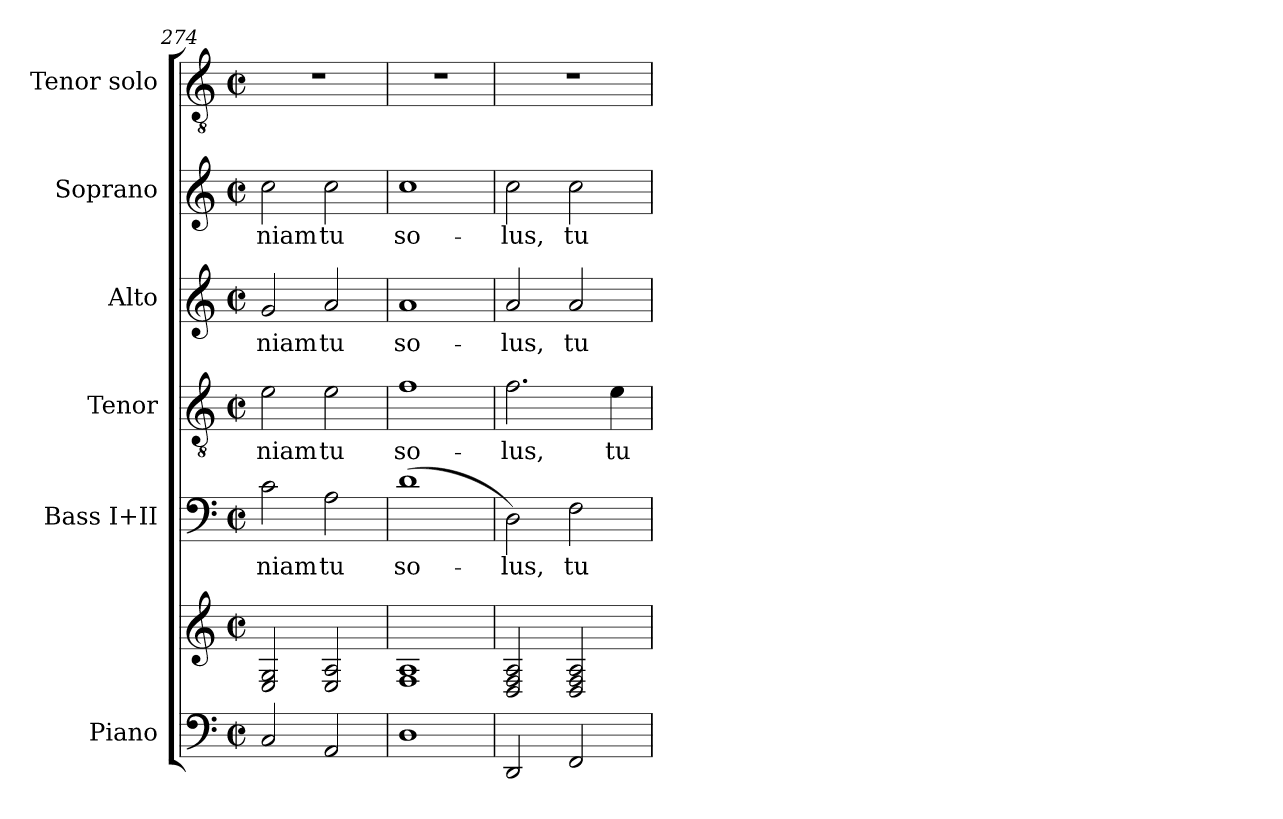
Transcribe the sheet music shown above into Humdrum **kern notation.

**kern	**kern	**kern	**text	**kern	**text	**kern	**text	**kern	**text	**kern
*part6	*part6	*part5	*part5	*part4	*part4	*part3	*part3	*part2	*part2	*part1
*staff7	*staff6	*staff5	*staff5	*staff4	*staff4	*staff3	*staff3	*staff2	*staff2	*staff1
*I"Piano	*	*I"Bass I+II	*	*I"Tenor	*	*I"Alto	*	*I"Soprano	*	*I"Tenor solo
*I'Pno.	*	*I'B.I+II	*	*I'T.	*	*I'A.	*	*I'S.	*	*I'T.s
*clefF4	*clefG2	*clefF4	*	*clefGv2	*	*clefG2	*	*clefG2	*	*clefGv2
*k[]	*k[]	*k[]	*	*k[]	*	*k[]	*	*k[]	*	*k[]
*M2/2	*M2/2	*M2/2	*	*M2/2	*	*M2/2	*	*M2/2	*	*M2/2
*met(c|)	*met(c|)	*met(c|)	*	*met(c|)	*	*met(c|)	*	*met(c|)	*	*met(c|)
=274	=274	=274	=274	=274	=274	=274	=274	=274	=274	=274
2C/	2E/ 2G/	2c\	-niam	2e\	-niam	2g/	-niam	2cc\	-niam	1r
2AA/	2E/ 2A/	2A\	tu	2e\	tu	2a/	tu	2cc\	tu	.
=275	=275	=275	=275	=275	=275	=275	=275	=275	=275	=275
1D	1F 1A	(1d	so-	1f	so-	1a	so-	1cc	so-	1r
=276	=276	=276	=276	=276	=276	=276	=276	=276	=276	=276
2DD/	2D/ 2F/ 2A/	2D\)	-lus,	2.f\	-lus,	2a/	-lus,	2cc\	-lus,	1r
2FF/	2D/ 2F/ 2A/	2F\	tu	.	.	2a/	tu	2cc\	tu	.
.	.	.	.	4e\	tu	.	.	.	.	.
=	=	=	=	=	=	=	=	=	=	=
*-	*-	*-	*-	*-	*-	*-	*-	*-	*-	*-
